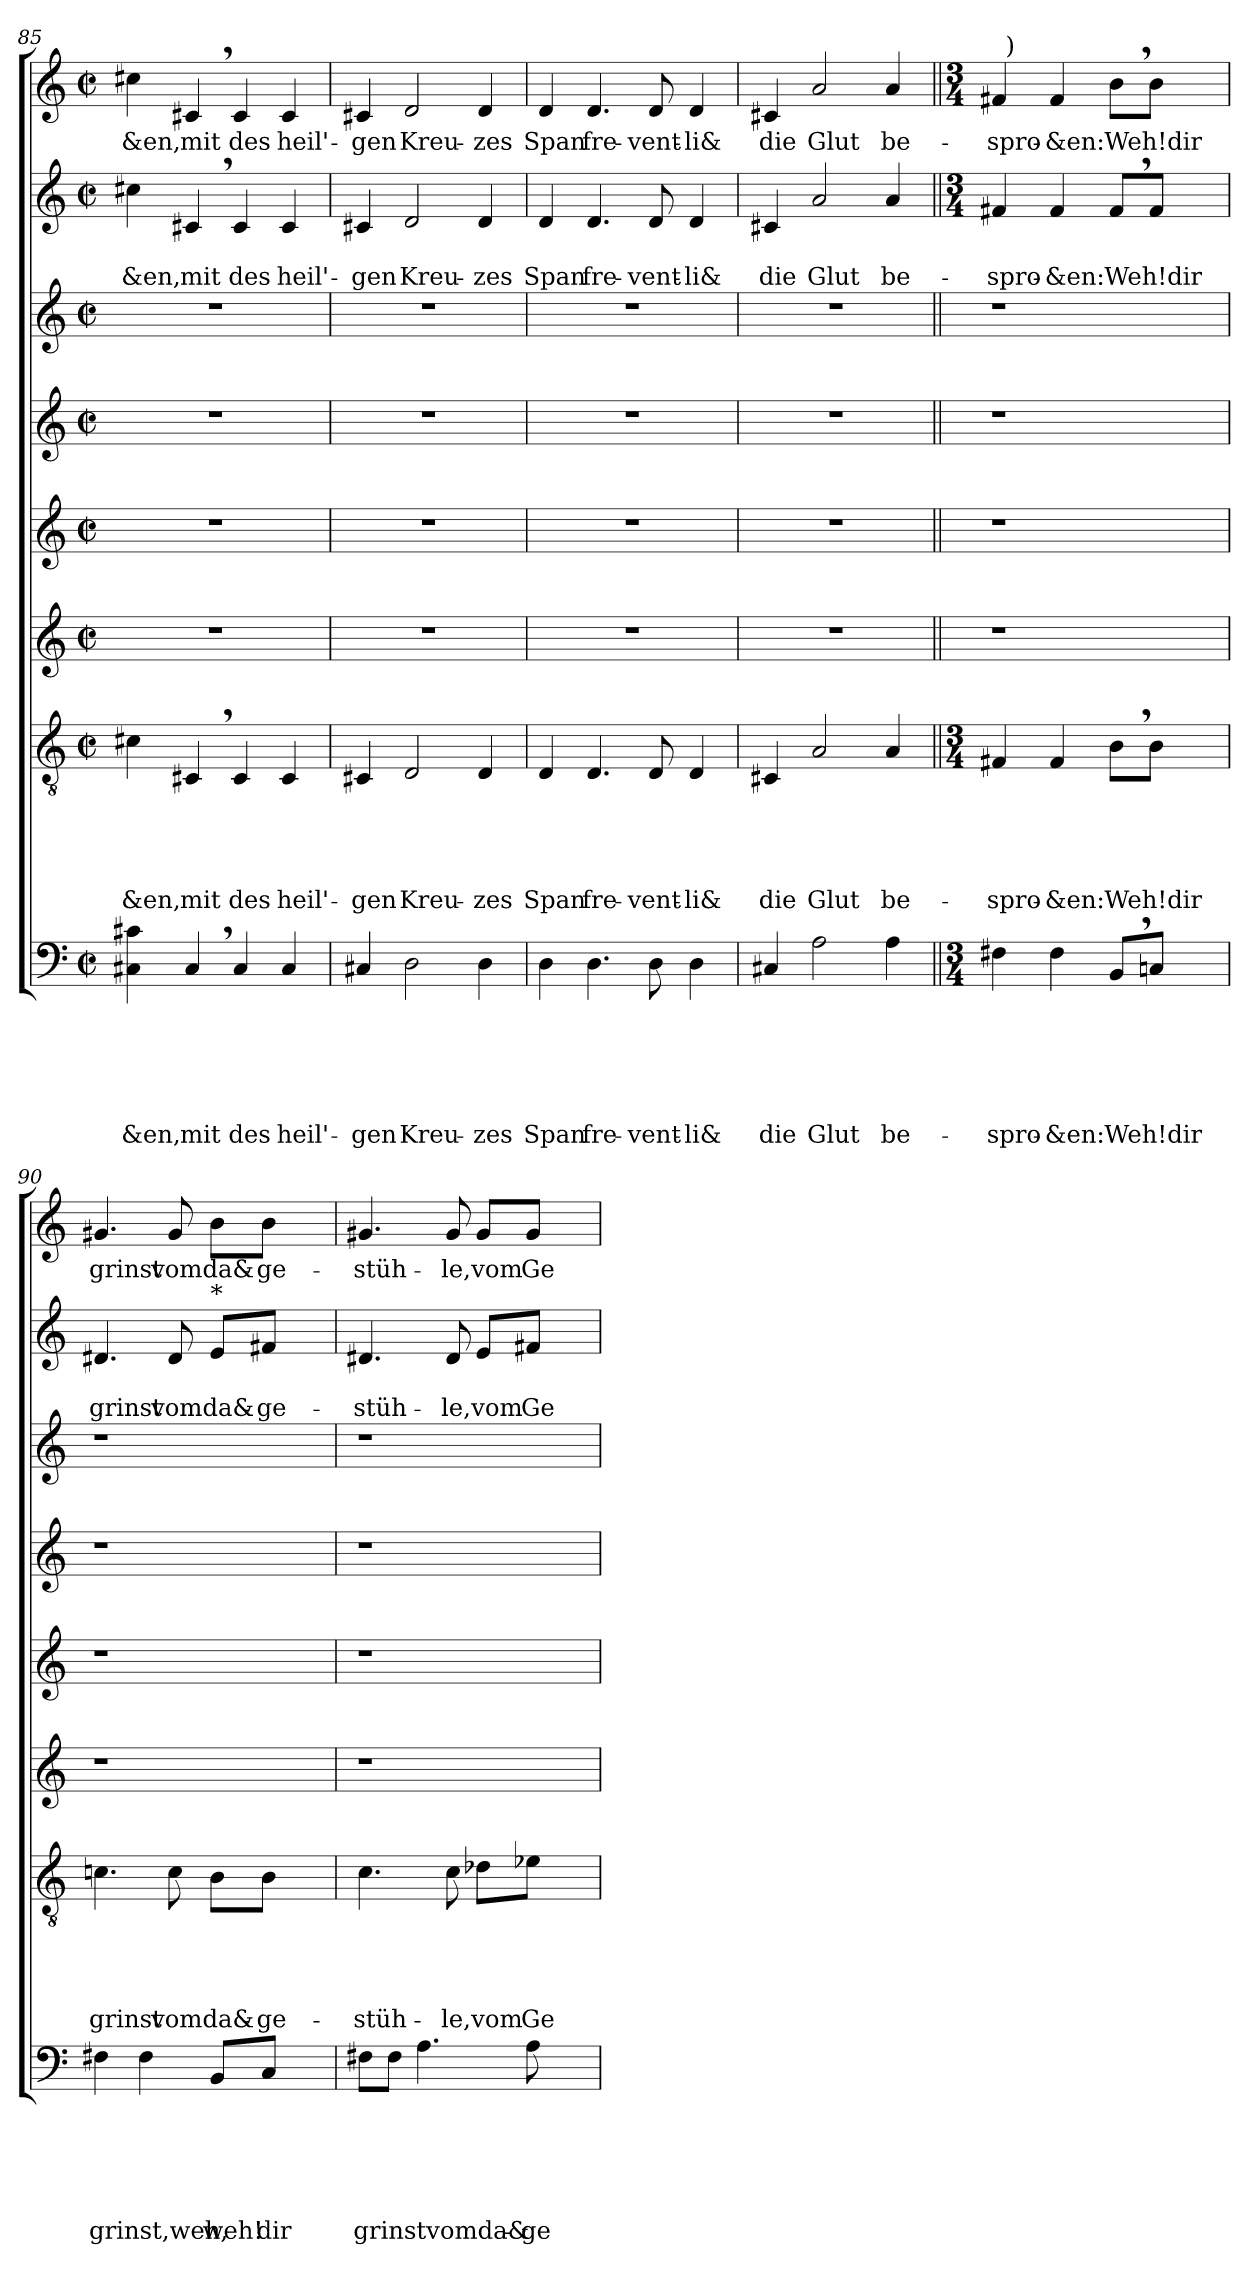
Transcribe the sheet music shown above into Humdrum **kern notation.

**kern	**text	**text	**text	**text	**text	**text	**kern	**text	**text	**text	**text	**text	**kern	**kern	**kern	**kern	**kern	**text	**text	**kern	**text
*part8	*part8	*part8	*part8	*part8	*part8	*part8	*part7	*part7	*part7	*part7	*part7	*part7	*part6	*part5	*part4	*part3	*part2	*part2	*part2	*part1	*part1
*staff8	*staff8	*staff8	*staff8	*staff8	*staff8	*staff8	*staff7	*staff7	*staff7	*staff7	*staff7	*staff7	*staff6	*staff5	*staff4	*staff3	*staff2	*staff2	*staff2	*staff1	*staff1
*clefF4	*	*	*	*	*	*	*clefGv2	*	*	*	*	*	*clefG2	*clefG2	*clefG2	*clefG2	*clefG2	*	*	*clefG2	*
*k[]	*	*	*	*	*	*	*k[]	*	*	*	*	*	*k[]	*k[]	*k[]	*k[]	*k[]	*	*	*k[]	*
*C:	*	*	*	*	*	*	*C:	*	*	*	*	*	*C:	*C:	*C:	*C:	*C:	*	*	*C:	*
*M2/2	*	*	*	*	*	*	*M2/2	*	*	*	*	*	*M2/2	*M2/2	*M2/2	*M2/2	*M2/2	*	*	*M2/2	*
*met(c|)	*	*	*	*	*	*	*met(c|)	*	*	*	*	*	*met(c|)	*met(c|)	*met(c|)	*met(c|)	*met(c|)	*	*	*met(c|)	*
=85	=85	=85	=85	=85	=85	=85	=85	=85	=85	=85	=85	=85	=85	=85	=85	=85	=85	=85	=85	=85	=85
!	!	!	!	!	!	!LO:LY:b	!	!	!	!	!	!LO:LY:b	!	!	!	!	!	!	!LO:LY:b	!	!LO:LY:b
4C#X\ 4c#X\	.	.	.	.	.	-&en,	4c#X\	.	.	.	.	-&en,	1r	1r	1r	1r	4cc#X\	.	-&en,	4cc#X\	-&en,
!	!	!	!	!	!	!LO:LY:b	!	!	!	!	!	!LO:LY:b	!	!	!	!	!	!	!LO:LY:b	!	!LO:LY:b
4C#,>/	.	.	.	.	.	mit	4C#X,>/	.	.	.	.	mit	.	.	.	.	4c#X,>/	.	mit	4c#X,>/	mit
!	!	!	!	!	!	!LO:LY:b	!	!	!	!	!	!LO:LY:b	!	!	!	!	!	!	!LO:LY:b	!	!LO:LY:b
4C#/	.	.	.	.	.	des	4C#/	.	.	.	.	des	.	.	.	.	4c#/	.	des	4c#/	des
!	!	!	!	!	!	!LO:LY:b	!	!	!	!	!	!LO:LY:b	!	!	!	!	!	!	!LO:LY:b	!	!LO:LY:b
4C#/	.	.	.	.	.	heil'-	4C#/	.	.	.	.	heil'-	.	.	.	.	4c#/	.	heil'-	4c#/	heil'-
!!LO:LB:g=z
=86	=86	=86	=86	=86	=86	=86	=86	=86	=86	=86	=86	=86	=86	=86	=86	=86	=86	=86	=86	=86	=86
!	!	!	!	!	!	!LO:LY:b	!	!	!	!	!	!LO:LY:b	!	!	!	!	!	!	!LO:LY:b	!	!LO:LY:b
4C#X/	.	.	.	.	.	-gen	4C#X/	.	.	.	.	-gen	1r	1r	1r	1r	4c#X/	.	-gen	4c#X/	-gen
!	!	!	!	!	!	!LO:LY:b	!	!	!	!	!	!LO:LY:b	!	!	!	!	!	!	!LO:LY:b	!	!LO:LY:b
2D\	.	.	.	.	.	Kreu-	2D/	.	.	.	.	Kreu-	.	.	.	.	2d/	.	Kreu-	2d/	Kreu-
!	!	!	!	!	!	!LO:LY:b	!	!	!	!	!	!LO:LY:b	!	!	!	!	!	!	!LO:LY:b	!	!LO:LY:b
4D\	.	.	.	.	.	-zes	4D/	.	.	.	.	-zes	.	.	.	.	4d/	.	-zes	4d/	-zes
=87	=87	=87	=87	=87	=87	=87	=87	=87	=87	=87	=87	=87	=87	=87	=87	=87	=87	=87	=87	=87	=87
!	!	!	!	!	!	!LO:LY:b	!	!	!	!	!	!LO:LY:b	!	!	!	!	!	!	!LO:LY:b	!	!LO:LY:b
4D\	.	.	.	.	.	Span	4D/	.	.	.	.	Span	1r	1r	1r	1r	4d/	.	Span	4d/	Span
!	!	!	!	!	!	!LO:LY:b	!	!	!	!	!	!LO:LY:b	!	!	!	!	!	!	!LO:LY:b	!	!LO:LY:b
4.D\	.	.	.	.	.	fre-	4.D/	.	.	.	.	fre-	.	.	.	.	4.d/	.	fre-	4.d/	fre-
!	!	!	!	!	!	!LO:LY:b	!	!	!	!	!	!LO:LY:b	!	!	!	!	!	!	!LO:LY:b	!	!LO:LY:b
8D\	.	.	.	.	.	-vent-	8D/	.	.	.	.	-vent-	.	.	.	.	8d/	.	-vent-	8d/	-vent-
!	!	!	!	!	!	!LO:LY:b	!	!	!	!	!	!LO:LY:b	!	!	!	!	!	!	!LO:LY:b	!	!LO:LY:b
4D\	.	.	.	.	.	-li&	4D/	.	.	.	.	-li&	.	.	.	.	4d/	.	-li&	4d/	-li&
=88	=88	=88	=88	=88	=88	=88	=88	=88	=88	=88	=88	=88	=88	=88	=88	=88	=88	=88	=88	=88	=88
!	!	!	!	!	!	!LO:LY:b	!	!	!	!	!	!LO:LY:b	!	!	!	!	!	!	!LO:LY:b	!	!LO:LY:b
4C#X/	.	.	.	.	.	die	4C#X/	.	.	.	.	die	1r	1r	1r	1r	4c#X/	.	die	4c#X/	die
!	!	!	!	!	!	!LO:LY:b	!	!	!	!	!	!LO:LY:b	!	!	!	!	!	!	!LO:LY:b	!	!LO:LY:b
2A\	.	.	.	.	.	Glut	2A/	.	.	.	.	Glut	.	.	.	.	2a/	.	Glut	2a/	Glut
!	!	!	!	!	!	!LO:LY:b	!	!	!	!	!	!LO:LY:b	!	!	!	!	!	!	!LO:LY:b	!	!LO:LY:b
4A\	.	.	.	.	.	be-	4A/	.	.	.	.	be-	.	.	.	.	4a/	.	be-	4a/	be-
=89||	=89||	=89||	=89||	=89||	=89||	=89||	=89||	=89||	=89||	=89||	=89||	=89||	=89||	=89||	=89||	=89||	=89||	=89||	=89||	=89||	=89||
*M3/4	*	*	*	*	*	*	*M3/4	*	*	*	*	*	*	*	*	*	*M3/4	*	*	*M3/4	*
!	!	!	!	!	!	!LO:LY:b	!	!	!	!	!	!LO:LY:b	!	!	!	!	!	!	!LO:LY:b	!	!LO:LY:b
*	*	*	*	*	*	*	*	*	*	*	*	*	*	*	*	*	*	*	*	*^	*
4F#X\	.	.	.	.	.	-spro-	4F#X/	.	.	.	.	-spro-	1r	1r	1r	1r	4f#X/	.	-spro-	4f#X/	32ryy	-spro-
!	!	!	!	!	!	!	!	!	!	!	!	!	!	!	!	!	!	!	!	!	!LO:TX:a:t=)	!
.	.	.	.	.	.	.	.	.	.	.	.	.	.	.	.	.	.	.	.	.	2ryy	.
!	!	!	!	!	!	!LO:LY:b	!	!	!	!	!	!LO:LY:b	!	!	!	!	!	!	!LO:LY:b	!	!	!LO:LY:b
4F#\	.	.	.	.	.	-&en:	4F#/	.	.	.	.	-&en:	.	.	.	.	4f#/	.	-&en:	4f#/	.	-&en:
!	!	!	!	!	!	!LO:LY:b	!	!	!	!	!	!LO:LY:b	!	!	!	!	!	!	!LO:LY:b	!	!	!LO:LY:b
8BB,>/L	.	.	.	.	.	Weh!dir	8B,>\L	.	.	.	.	Weh!dir	.	.	.	.	8f#,>/L	.	Weh!dir	8b,>\L	.	Weh!dir
.	.	.	.	.	.	.	.	.	.	.	.	.	.	.	.	.	.	.	.	.	4...ryy	.
8Cn/J	.	.	.	.	.	.	8B\J	.	.	.	.	.	.	.	.	.	8f#/J	.	.	8b\J	.	.
4ryy	.	.	.	.	.	.	4ryy	.	.	.	.	.	.	.	.	.	4ryy	.	.	4ryy	.	.
=90	=90	=90	=90	=90	=90	=90	=90	=90	=90	=90	=90	=90	=90	=90	=90	=90	=90	=90	=90	=90	=90	=90
!	!	!	!	!	!	!LO:LY:b	!	!	!	!	!	!LO:LY:b	!	!	!	!	!	!	!LO:LY:b	!	!	!LO:LY:b
*	*	*	*	*	*	*	*	*	*	*	*	*	*	*	*	*	*	*	*	*v	*v	*
4F#X\	.	.	.	.	.	grinst,weh,	4.cni\	.	.	.	.	grinst	1r	1r	1r	1r	4.d#X/	.	grinst	4.g#X/	grinst
4F#\	.	.	.	.	.	.	.	.	.	.	.	.	.	.	.	.	.	.	.	.	.
!	!	!	!	!	!	!	!	!	!	!	!	!LO:LY:b	!	!	!	!	!	!	!LO:LY:b	!	!LO:LY:b
.	.	.	.	.	.	.	8c\	.	.	.	.	vomda&-	.	.	.	.	8d#/	.	vomda&-	8g#/	vomda&-
!	!	!	!	!	!	!	!	!	!	!	!	!	!	!	!	!	!LO:TX:a:t=*	!	!	!	!
!	!	!	!	!	!	!LO:LY:b	!	!	!	!	!	!	!	!	!	!	!	!	!	!	!
8BB/L	.	.	.	.	.	weh!	8B\L	.	.	.	.	.	.	.	.	.	8e/L	.	.	8b\L	.
!	!	!	!	!	!	!LO:LY:b	!	!	!	!	!	!LO:LY:b	!	!	!	!	!	!	!LO:LY:b	!	!LO:LY:b
8C/J	.	.	.	.	.	dir	8B\J	.	.	.	.	-ge-	.	.	.	.	8f#X/J	.	-ge-	8b\J	-ge-
4ryy	.	.	.	.	.	.	4ryy	.	.	.	.	.	.	.	.	.	4ryy	.	.	4ryy	.
!!LO:LB:g=z
=91	=91	=91	=91	=91	=91	=91	=91	=91	=91	=91	=91	=91	=91	=91	=91	=91	=91	=91	=91	=91	=91
!	!	!	!	!	!	!LO:LY:b	!	!	!	!	!	!LO:LY:b	!	!	!	!	!	!	!LO:LY:b	!	!LO:LY:b
8F#X\L	.	.	.	.	.	grinstvomda&-	4.c\	.	.	.	.	-stüh-	1r	1r	1r	1r	4.d#X/	.	-stüh-	4.g#X/	-stüh-
8F#\J	.	.	.	.	.	.	.	.	.	.	.	.	.	.	.	.	.	.	.	.	.
4.A\	.	.	.	.	.	.	.	.	.	.	.	.	.	.	.	.	.	.	.	.	.
!	!	!	!	!	!	!	!	!	!	!	!	!LO:LY:b	!	!	!	!	!	!	!LO:LY:b	!	!LO:LY:b
.	.	.	.	.	.	.	8c\	.	.	.	.	-le,	.	.	.	.	8d#/	.	-le,	8g#/	-le,
!	!	!	!	!	!	!	!	!	!	!	!	!LO:LY:b	!	!	!	!	!	!	!LO:LY:b	!	!LO:LY:b
.	.	.	.	.	.	.	8d-X\L	.	.	.	.	vom	.	.	.	.	8e/L	.	vom	8g#/L	vom
!	!	!	!	!	!	!LO:LY:b	!	!	!	!	!	!LO:LY:b	!	!	!	!	!	!	!LO:LY:b	!	!LO:LY:b
8A\	.	.	.	.	.	-ge-	8e-X\J	.	.	.	.	Ge-	.	.	.	.	8f#X/J	.	Ge-	8g#/J	Ge-
4ryy	.	.	.	.	.	.	4ryy	.	.	.	.	.	.	.	.	.	4ryy	.	.	4ryy	.
=	=	=	=	=	=	=	=	=	=	=	=	=	=	=	=	=	=	=	=	=	=
*-	*-	*-	*-	*-	*-	*-	*-	*-	*-	*-	*-	*-	*-	*-	*-	*-	*-	*-	*-	*-	*-
